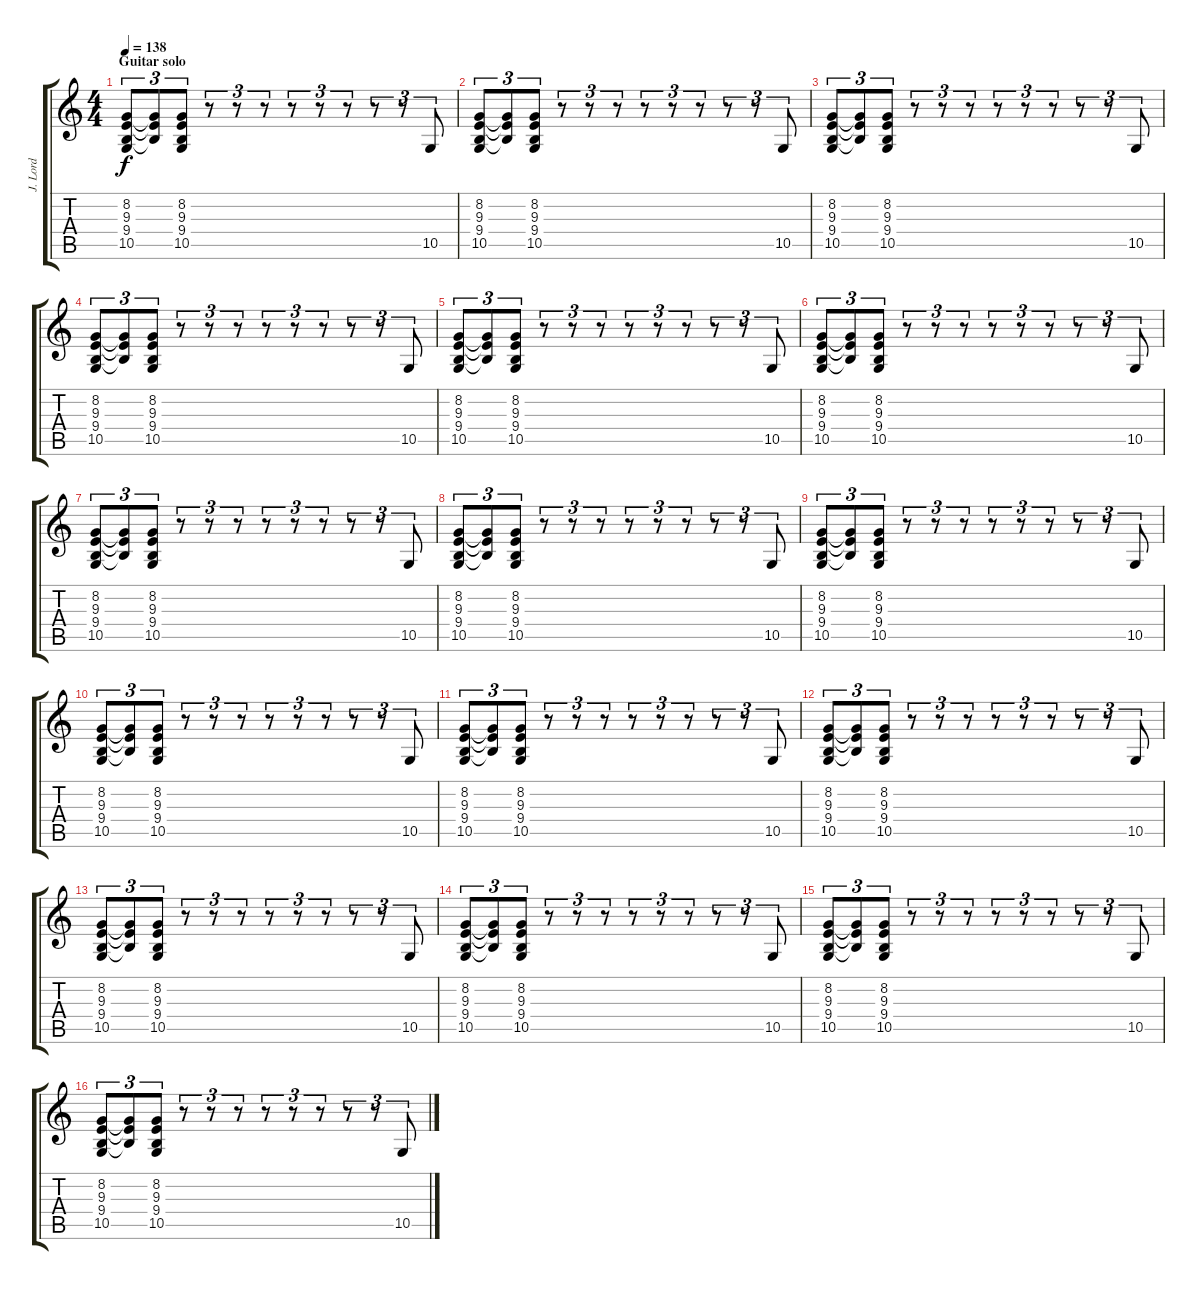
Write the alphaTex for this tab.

\track ("J. Lord" "J. Lord") {instrument drawbarorgan}
\staff {score tabs}
\tuning (E4 B3 G3 D3 A2 E2) {hide}
\ts (4 4)
\section ("" "Guitar solo")
\tempo 138
\clef g2
\ks c
(8.2 9.3 9.4 10.5).8{tu (3 2) dy f} (8.2{t} 9.3{t} 9.4{t}).8{tu (3 2)} (8.2 9.3 9.4 10.5).8{tu (3 2)} r.8{tu (3 2)} r.8{tu (3 2)} r.8{tu (3 2)} r.8{tu (3 2)} r.8{tu (3 2)} r.8{tu (3 2)} r.8{tu (3 2)} r.8{tu (3 2)} 10.5.8{tu (3 2)} |
(8.2 9.3 9.4 10.5).8{tu (3 2)} (8.2{t} 9.3{t} 9.4{t}).8{tu (3 2)} (8.2 9.3 9.4 10.5).8{tu (3 2)} r.8{tu (3 2)} r.8{tu (3 2)} r.8{tu (3 2)} r.8{tu (3 2)} r.8{tu (3 2)} r.8{tu (3 2)} r.8{tu (3 2)} r.8{tu (3 2)} 10.5.8{tu (3 2)} |
(8.2 9.3 9.4 10.5).8{tu (3 2)} (8.2{t} 9.3{t} 9.4{t}).8{tu (3 2)} (8.2 9.3 9.4 10.5).8{tu (3 2)} r.8{tu (3 2)} r.8{tu (3 2)} r.8{tu (3 2)} r.8{tu (3 2)} r.8{tu (3 2)} r.8{tu (3 2)} r.8{tu (3 2)} r.8{tu (3 2)} 10.5.8{tu (3 2)} |
(8.2 9.3 9.4 10.5).8{tu (3 2)} (8.2{t} 9.3{t} 9.4{t}).8{tu (3 2)} (8.2 9.3 9.4 10.5).8{tu (3 2)} r.8{tu (3 2)} r.8{tu (3 2)} r.8{tu (3 2)} r.8{tu (3 2)} r.8{tu (3 2)} r.8{tu (3 2)} r.8{tu (3 2)} r.8{tu (3 2)} 10.5.8{tu (3 2)} |
(8.2 9.3 9.4 10.5).8{tu (3 2)} (8.2{t} 9.3{t} 9.4{t}).8{tu (3 2)} (8.2 9.3 9.4 10.5).8{tu (3 2)} r.8{tu (3 2)} r.8{tu (3 2)} r.8{tu (3 2)} r.8{tu (3 2)} r.8{tu (3 2)} r.8{tu (3 2)} r.8{tu (3 2)} r.8{tu (3 2)} 10.5.8{tu (3 2)} |
(8.2 9.3 9.4 10.5).8{tu (3 2)} (8.2{t} 9.3{t} 9.4{t}).8{tu (3 2)} (8.2 9.3 9.4 10.5).8{tu (3 2)} r.8{tu (3 2)} r.8{tu (3 2)} r.8{tu (3 2)} r.8{tu (3 2)} r.8{tu (3 2)} r.8{tu (3 2)} r.8{tu (3 2)} r.8{tu (3 2)} 10.5.8{tu (3 2)} |
(8.2 9.3 9.4 10.5).8{tu (3 2)} (8.2{t} 9.3{t} 9.4{t}).8{tu (3 2)} (8.2 9.3 9.4 10.5).8{tu (3 2)} r.8{tu (3 2)} r.8{tu (3 2)} r.8{tu (3 2)} r.8{tu (3 2)} r.8{tu (3 2)} r.8{tu (3 2)} r.8{tu (3 2)} r.8{tu (3 2)} 10.5.8{tu (3 2)} |
(8.2 9.3 9.4 10.5).8{tu (3 2)} (8.2{t} 9.3{t} 9.4{t}).8{tu (3 2)} (8.2 9.3 9.4 10.5).8{tu (3 2)} r.8{tu (3 2)} r.8{tu (3 2)} r.8{tu (3 2)} r.8{tu (3 2)} r.8{tu (3 2)} r.8{tu (3 2)} r.8{tu (3 2)} r.8{tu (3 2)} 10.5.8{tu (3 2)} |
(8.2 9.3 9.4 10.5).8{tu (3 2)} (8.2{t} 9.3{t} 9.4{t}).8{tu (3 2)} (8.2 9.3 9.4 10.5).8{tu (3 2)} r.8{tu (3 2)} r.8{tu (3 2)} r.8{tu (3 2)} r.8{tu (3 2)} r.8{tu (3 2)} r.8{tu (3 2)} r.8{tu (3 2)} r.8{tu (3 2)} 10.5.8{tu (3 2)} |
(8.2 9.3 9.4 10.5).8{tu (3 2)} (8.2{t} 9.3{t} 9.4{t}).8{tu (3 2)} (8.2 9.3 9.4 10.5).8{tu (3 2)} r.8{tu (3 2)} r.8{tu (3 2)} r.8{tu (3 2)} r.8{tu (3 2)} r.8{tu (3 2)} r.8{tu (3 2)} r.8{tu (3 2)} r.8{tu (3 2)} 10.5.8{tu (3 2)} |
(8.2 9.3 9.4 10.5).8{tu (3 2)} (8.2{t} 9.3{t} 9.4{t}).8{tu (3 2)} (8.2 9.3 9.4 10.5).8{tu (3 2)} r.8{tu (3 2)} r.8{tu (3 2)} r.8{tu (3 2)} r.8{tu (3 2)} r.8{tu (3 2)} r.8{tu (3 2)} r.8{tu (3 2)} r.8{tu (3 2)} 10.5.8{tu (3 2)} |
(8.2 9.3 9.4 10.5).8{tu (3 2)} (8.2{t} 9.3{t} 9.4{t}).8{tu (3 2)} (8.2 9.3 9.4 10.5).8{tu (3 2)} r.8{tu (3 2)} r.8{tu (3 2)} r.8{tu (3 2)} r.8{tu (3 2)} r.8{tu (3 2)} r.8{tu (3 2)} r.8{tu (3 2)} r.8{tu (3 2)} 10.5.8{tu (3 2)} |
(8.2 9.3 9.4 10.5).8{tu (3 2)} (8.2{t} 9.3{t} 9.4{t}).8{tu (3 2)} (8.2 9.3 9.4 10.5).8{tu (3 2)} r.8{tu (3 2)} r.8{tu (3 2)} r.8{tu (3 2)} r.8{tu (3 2)} r.8{tu (3 2)} r.8{tu (3 2)} r.8{tu (3 2)} r.8{tu (3 2)} 10.5.8{tu (3 2)} |
(8.2 9.3 9.4 10.5).8{tu (3 2)} (8.2{t} 9.3{t} 9.4{t}).8{tu (3 2)} (8.2 9.3 9.4 10.5).8{tu (3 2)} r.8{tu (3 2)} r.8{tu (3 2)} r.8{tu (3 2)} r.8{tu (3 2)} r.8{tu (3 2)} r.8{tu (3 2)} r.8{tu (3 2)} r.8{tu (3 2)} 10.5.8{tu (3 2)} |
(8.2 9.3 9.4 10.5).8{tu (3 2)} (8.2{t} 9.3{t} 9.4{t}).8{tu (3 2)} (8.2 9.3 9.4 10.5).8{tu (3 2)} r.8{tu (3 2)} r.8{tu (3 2)} r.8{tu (3 2)} r.8{tu (3 2)} r.8{tu (3 2)} r.8{tu (3 2)} r.8{tu (3 2)} r.8{tu (3 2)} 10.5.8{tu (3 2)} |
(8.2 9.3 9.4 10.5).8{tu (3 2)} (8.2{t} 9.3{t} 9.4{t}).8{tu (3 2)} (8.2 9.3 9.4 10.5).8{tu (3 2)} r.8{tu (3 2)} r.8{tu (3 2)} r.8{tu (3 2)} r.8{tu (3 2)} r.8{tu (3 2)} r.8{tu (3 2)} r.8{tu (3 2)} r.8{tu (3 2)} 10.5.8{tu (3 2)}
